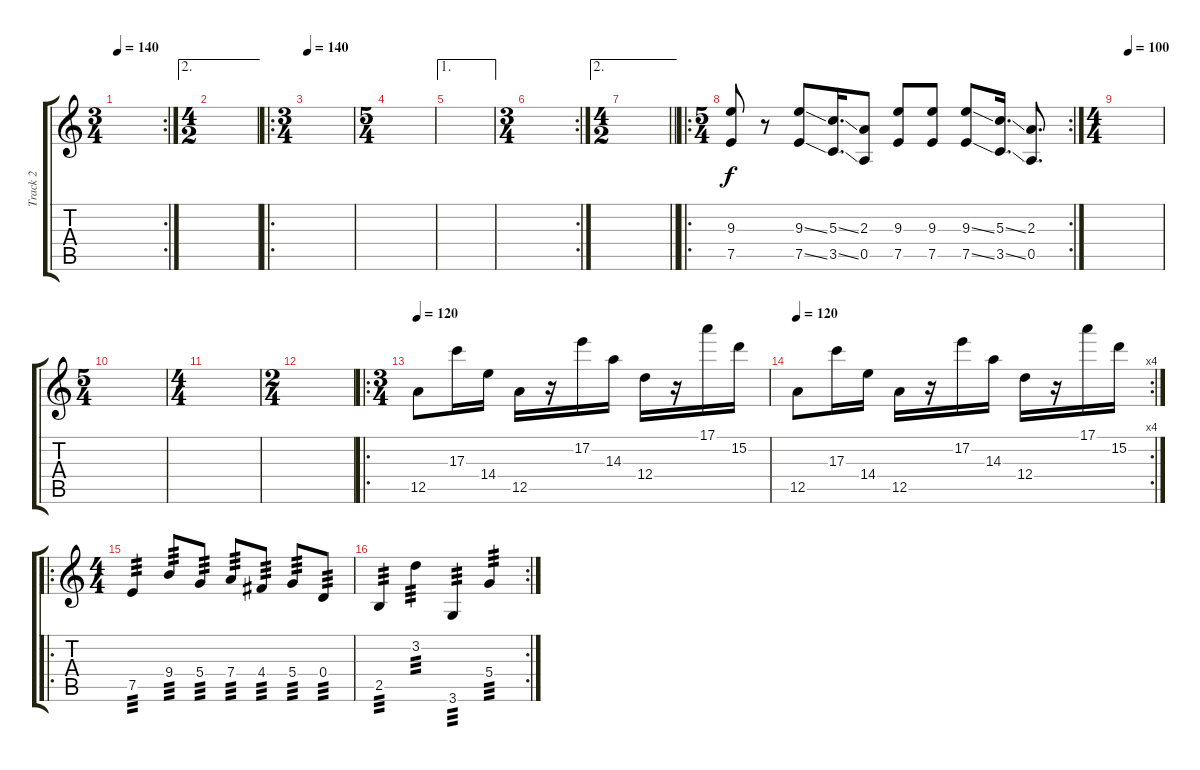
\track ("Track 2" "Track 2") {instrument distortionguitar}
\staff {score tabs}
\tuning (E4 B3 G3 D3 A2 E2) {hide}
\rc 2
\ts (3 4)
\tempo 140
\clef g2
\ks c
|
\ae 2
\ts (4 2)
|
\ro
\ts (3 4)
\tempo 140
|
\ts (5 4)
|
\ae 1
|
\rc 2
\ts (3 4)
|
\ae 2
\ts (4 2)
\barLineRight lightlight
|
\ro
\rc 2
\ts (5 4)
\section ("" "")
(9.3 7.5).8 r.8 (9.3{ss} 7.5{ss}).8 (5.3{ss} 3.5{ss}).16{d} (2.3 0.5).8 (9.3 7.5).8 (9.3 7.5).8 (9.3{ss} 7.5{ss}).8 (5.3{ss} 3.5{ss}).16{d} (2.3 0.5).8{d} |
\ts (4 4)
\tempo (100 0.25)
|
\ts (5 4)
|
\ts (4 4)
|
\ts (2 4)
|
\ro
\ts (3 4)
\tempo 120
12.5.8 17.3.16 14.4.16 12.5.16 r.16 17.2.16 14.3.16 12.4.16 r.16 17.1.16 15.2.16 |
\rc 4
\tempo 120
12.5.8 17.3.16 14.4.16 12.5.16 r.16 17.2.16 14.3.16 12.4.16 r.16 17.1.16 15.2.16 |
\ro
\ts (4 4)
7.5.4{tp 3} 9.4.8{tp 3} 5.4.8{tp 3} 7.4.8{tp 3} 4.4.8{tp 3} 5.4.8{tp 3} 0.4.8{tp 3} |
\rc 2
2.5.4{tp 3} 3.2.4{tp 3} 3.6.4{tp 3} 5.4.4{tp 3}
